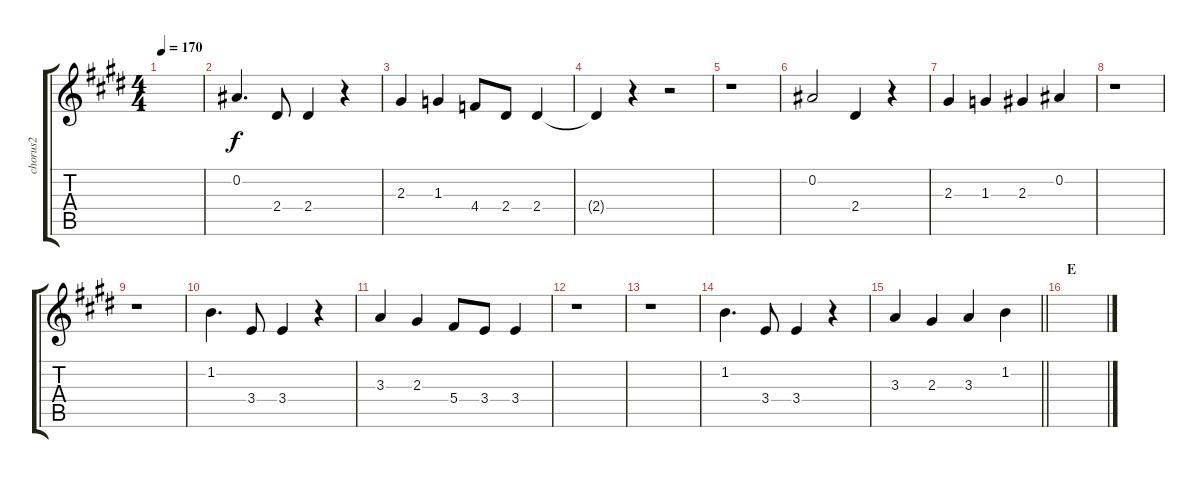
\track ("chorus2" "chorus2") {instrument electricguitarjazz}
\staff {score tabs}
\tuning (Eb4 Bb3 Gb3 Db3 Ab2 Eb2) {hide}
\ts (4 4)
\tempo 170
\clef g2
\ks e
|
0.2.4{d} 2.4.8 2.4.4 r.4 |
2.3.4 1.3.4 4.4.8 2.4.8 2.4.4 |
2.4{t}.4 r.4 r.2 |
r.1 |
0.2.2 2.4.4 r.4 |
2.3.4 1.3.4 2.3.4 0.2.4 |
r.1 |
r.1 |
1.2.4{d} 3.4.8 3.4.4 r.4 |
3.3.4 2.3.4 5.4.8 3.4.8 3.4.4 |
r.1 |
r.1 |
1.2.4{d} 3.4.8 3.4.4 r.4 |
\barLineRight lightlight
3.3.4 2.3.4 3.3.4 1.2.4 |
\section ("" "E")
